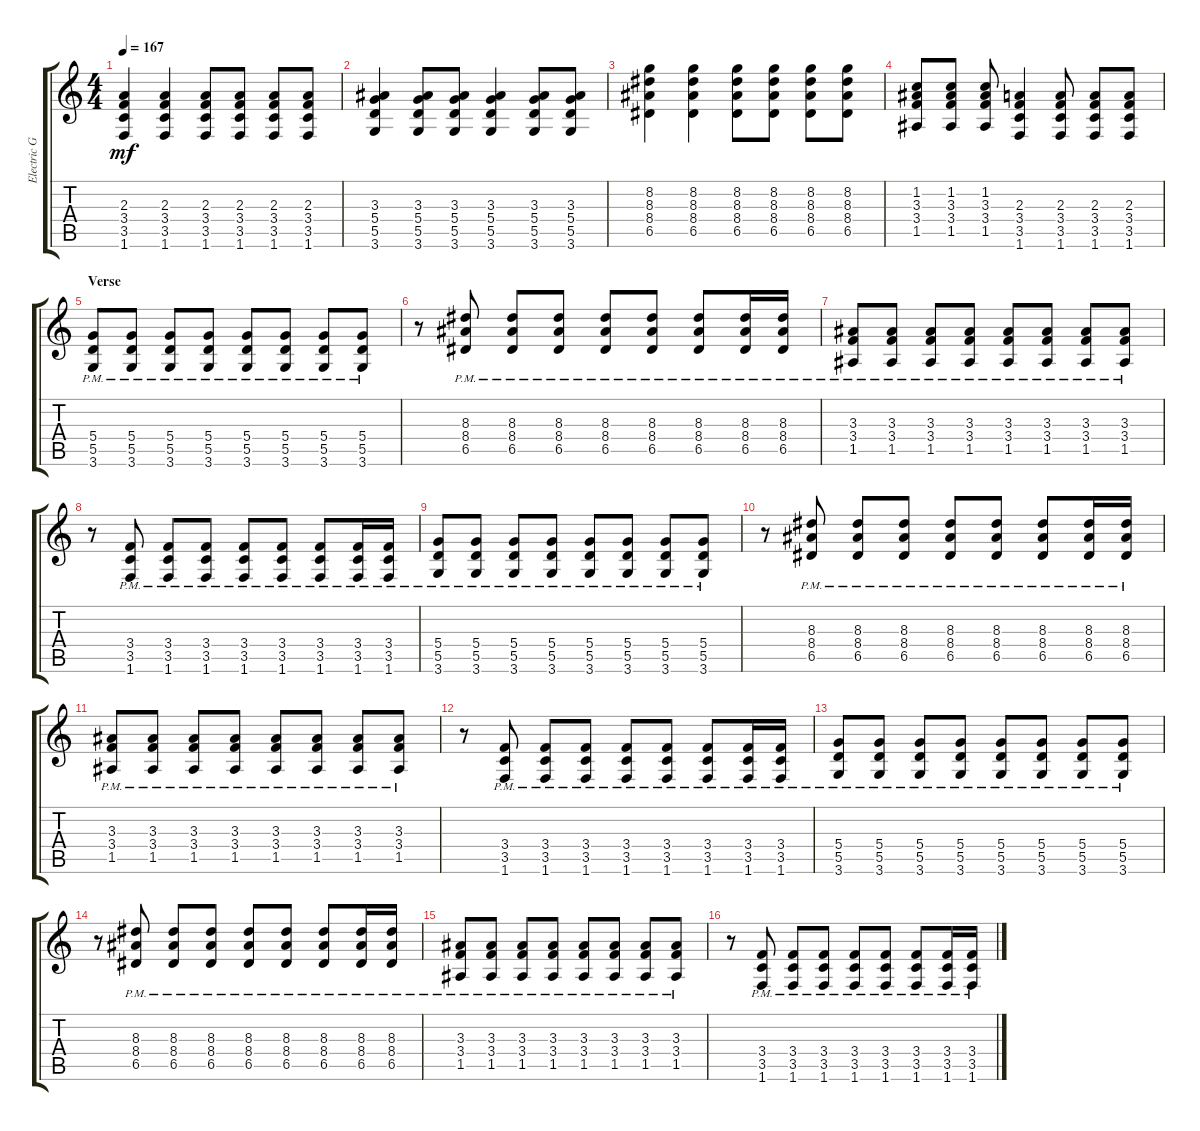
\track ("Electric Guitar" "Electric G") {instrument overdrivenguitar}
\staff {score tabs}
\tuning (E4 B3 G3 D3 A2 E2) {hide}
\ts (4 4)
\tempo 167
\clef g2
\ks c
(2.3 3.4 3.5 1.6).4{dy mf} (2.3 3.4 3.5 1.6).4 (2.3 3.4 3.5 1.6).8 (2.3 3.4 3.5 1.6).8 (2.3 3.4 3.5 1.6).8 (2.3 3.4 3.5 1.6).8 |
(3.3 5.4 5.5 3.6).4 (3.3 5.4 5.5 3.6).8 (3.3 5.4 5.5 3.6).8 (3.3 5.4 5.5 3.6).4 (3.3 5.4 5.5 3.6).8 (3.3 5.4 5.5 3.6).8 |
(8.2 8.3 8.4 6.5).4 (8.2 8.3 8.4 6.5).4 (8.2 8.3 8.4 6.5).8 (8.2 8.3 8.4 6.5).8 (8.2 8.3 8.4 6.5).8 (8.2 8.3 8.4 6.5).8 |
(1.2 3.3 3.4 1.5).8 (1.2 3.3 3.4 1.5).8 (1.2 3.3 3.4 1.5).8 (2.3 3.4 3.5 1.6).4 (2.3 3.4 3.5 1.6).8 (2.3 3.4 3.5 1.6).8 (2.3 3.4 3.5 1.6).8 |
\section ("" "Verse")
(5.4{pm} 5.5{pm} 3.6{pm}).8 (5.4{pm} 5.5{pm} 3.6{pm}).8 (5.4{pm} 5.5{pm} 3.6{pm}).8 (5.4{pm} 5.5{pm} 3.6{pm}).8 (5.4{pm} 5.5{pm} 3.6{pm}).8 (5.4{pm} 5.5{pm} 3.6{pm}).8 (5.4{pm} 5.5{pm} 3.6{pm}).8 (5.4{pm} 5.5{pm} 3.6{pm}).8 |
r.8 (8.3{pm} 8.4{pm} 6.5{pm}).8 (8.3{pm} 8.4{pm} 6.5{pm}).8 (8.3{pm} 8.4{pm} 6.5{pm}).8 (8.3{pm} 8.4{pm} 6.5{pm}).8 (8.3{pm} 8.4{pm} 6.5{pm}).8 (8.3{pm} 8.4{pm} 6.5{pm}).8 (8.3{pm} 8.4{pm} 6.5{pm}).16 (8.3{pm} 8.4{pm} 6.5{pm}).16 |
(3.3{pm} 3.4{pm} 1.5{pm}).8 (3.3{pm} 3.4{pm} 1.5{pm}).8 (3.3{pm} 3.4{pm} 1.5{pm}).8 (3.3{pm} 3.4{pm} 1.5{pm}).8 (3.3{pm} 3.4{pm} 1.5{pm}).8 (3.3{pm} 3.4{pm} 1.5{pm}).8 (3.3{pm} 3.4{pm} 1.5{pm}).8 (3.3{pm} 3.4{pm} 1.5{pm}).8 |
r.8 (3.4{pm} 3.5{pm} 1.6{pm}).8 (3.4{pm} 3.5{pm} 1.6{pm}).8 (3.4{pm} 3.5{pm} 1.6{pm}).8 (3.4{pm} 3.5{pm} 1.6{pm}).8 (3.4{pm} 3.5{pm} 1.6{pm}).8 (3.4{pm} 3.5{pm} 1.6{pm}).8 (3.4{pm} 3.5{pm} 1.6{pm}).16 (3.4{pm} 3.5{pm} 1.6{pm}).16 |
(5.4{pm} 5.5{pm} 3.6{pm}).8 (5.4{pm} 5.5{pm} 3.6{pm}).8 (5.4{pm} 5.5{pm} 3.6{pm}).8 (5.4{pm} 5.5{pm} 3.6{pm}).8 (5.4{pm} 5.5{pm} 3.6{pm}).8 (5.4{pm} 5.5{pm} 3.6{pm}).8 (5.4{pm} 5.5{pm} 3.6{pm}).8 (5.4{pm} 5.5{pm} 3.6{pm}).8 |
r.8 (8.3{pm} 8.4{pm} 6.5{pm}).8 (8.3{pm} 8.4{pm} 6.5{pm}).8 (8.3{pm} 8.4{pm} 6.5{pm}).8 (8.3{pm} 8.4{pm} 6.5{pm}).8 (8.3{pm} 8.4{pm} 6.5{pm}).8 (8.3{pm} 8.4{pm} 6.5{pm}).8 (8.3{pm} 8.4{pm} 6.5{pm}).16 (8.3{pm} 8.4{pm} 6.5{pm}).16 |
(3.3{pm} 3.4{pm} 1.5{pm}).8 (3.3{pm} 3.4{pm} 1.5{pm}).8 (3.3{pm} 3.4{pm} 1.5{pm}).8 (3.3{pm} 3.4{pm} 1.5{pm}).8 (3.3{pm} 3.4{pm} 1.5{pm}).8 (3.3{pm} 3.4{pm} 1.5{pm}).8 (3.3{pm} 3.4{pm} 1.5{pm}).8 (3.3{pm} 3.4{pm} 1.5{pm}).8 |
r.8 (3.4{pm} 3.5{pm} 1.6{pm}).8 (3.4{pm} 3.5{pm} 1.6{pm}).8 (3.4{pm} 3.5{pm} 1.6{pm}).8 (3.4{pm} 3.5{pm} 1.6{pm}).8 (3.4{pm} 3.5{pm} 1.6{pm}).8 (3.4{pm} 3.5{pm} 1.6{pm}).8 (3.4{pm} 3.5{pm} 1.6{pm}).16 (3.4{pm} 3.5{pm} 1.6{pm}).16 |
(5.4{pm} 5.5{pm} 3.6{pm}).8 (5.4{pm} 5.5{pm} 3.6{pm}).8 (5.4{pm} 5.5{pm} 3.6{pm}).8 (5.4{pm} 5.5{pm} 3.6{pm}).8 (5.4{pm} 5.5{pm} 3.6{pm}).8 (5.4{pm} 5.5{pm} 3.6{pm}).8 (5.4{pm} 5.5{pm} 3.6{pm}).8 (5.4{pm} 5.5{pm} 3.6{pm}).8 |
r.8 (8.3{pm} 8.4{pm} 6.5{pm}).8 (8.3{pm} 8.4{pm} 6.5{pm}).8 (8.3{pm} 8.4{pm} 6.5{pm}).8 (8.3{pm} 8.4{pm} 6.5{pm}).8 (8.3{pm} 8.4{pm} 6.5{pm}).8 (8.3{pm} 8.4{pm} 6.5{pm}).8 (8.3{pm} 8.4{pm} 6.5{pm}).16 (8.3{pm} 8.4{pm} 6.5{pm}).16 |
(3.3{pm} 3.4{pm} 1.5{pm}).8 (3.3{pm} 3.4{pm} 1.5{pm}).8 (3.3{pm} 3.4{pm} 1.5{pm}).8 (3.3{pm} 3.4{pm} 1.5{pm}).8 (3.3{pm} 3.4{pm} 1.5{pm}).8 (3.3{pm} 3.4{pm} 1.5{pm}).8 (3.3{pm} 3.4{pm} 1.5{pm}).8 (3.3{pm} 3.4{pm} 1.5{pm}).8 |
r.8 (3.4{pm} 3.5{pm} 1.6{pm}).8 (3.4{pm} 3.5{pm} 1.6{pm}).8 (3.4{pm} 3.5{pm} 1.6{pm}).8 (3.4{pm} 3.5{pm} 1.6{pm}).8 (3.4{pm} 3.5{pm} 1.6{pm}).8 (3.4{pm} 3.5{pm} 1.6{pm}).8 (3.4{pm} 3.5{pm} 1.6{pm}).16 (3.4{pm} 3.5{pm} 1.6{pm}).16
